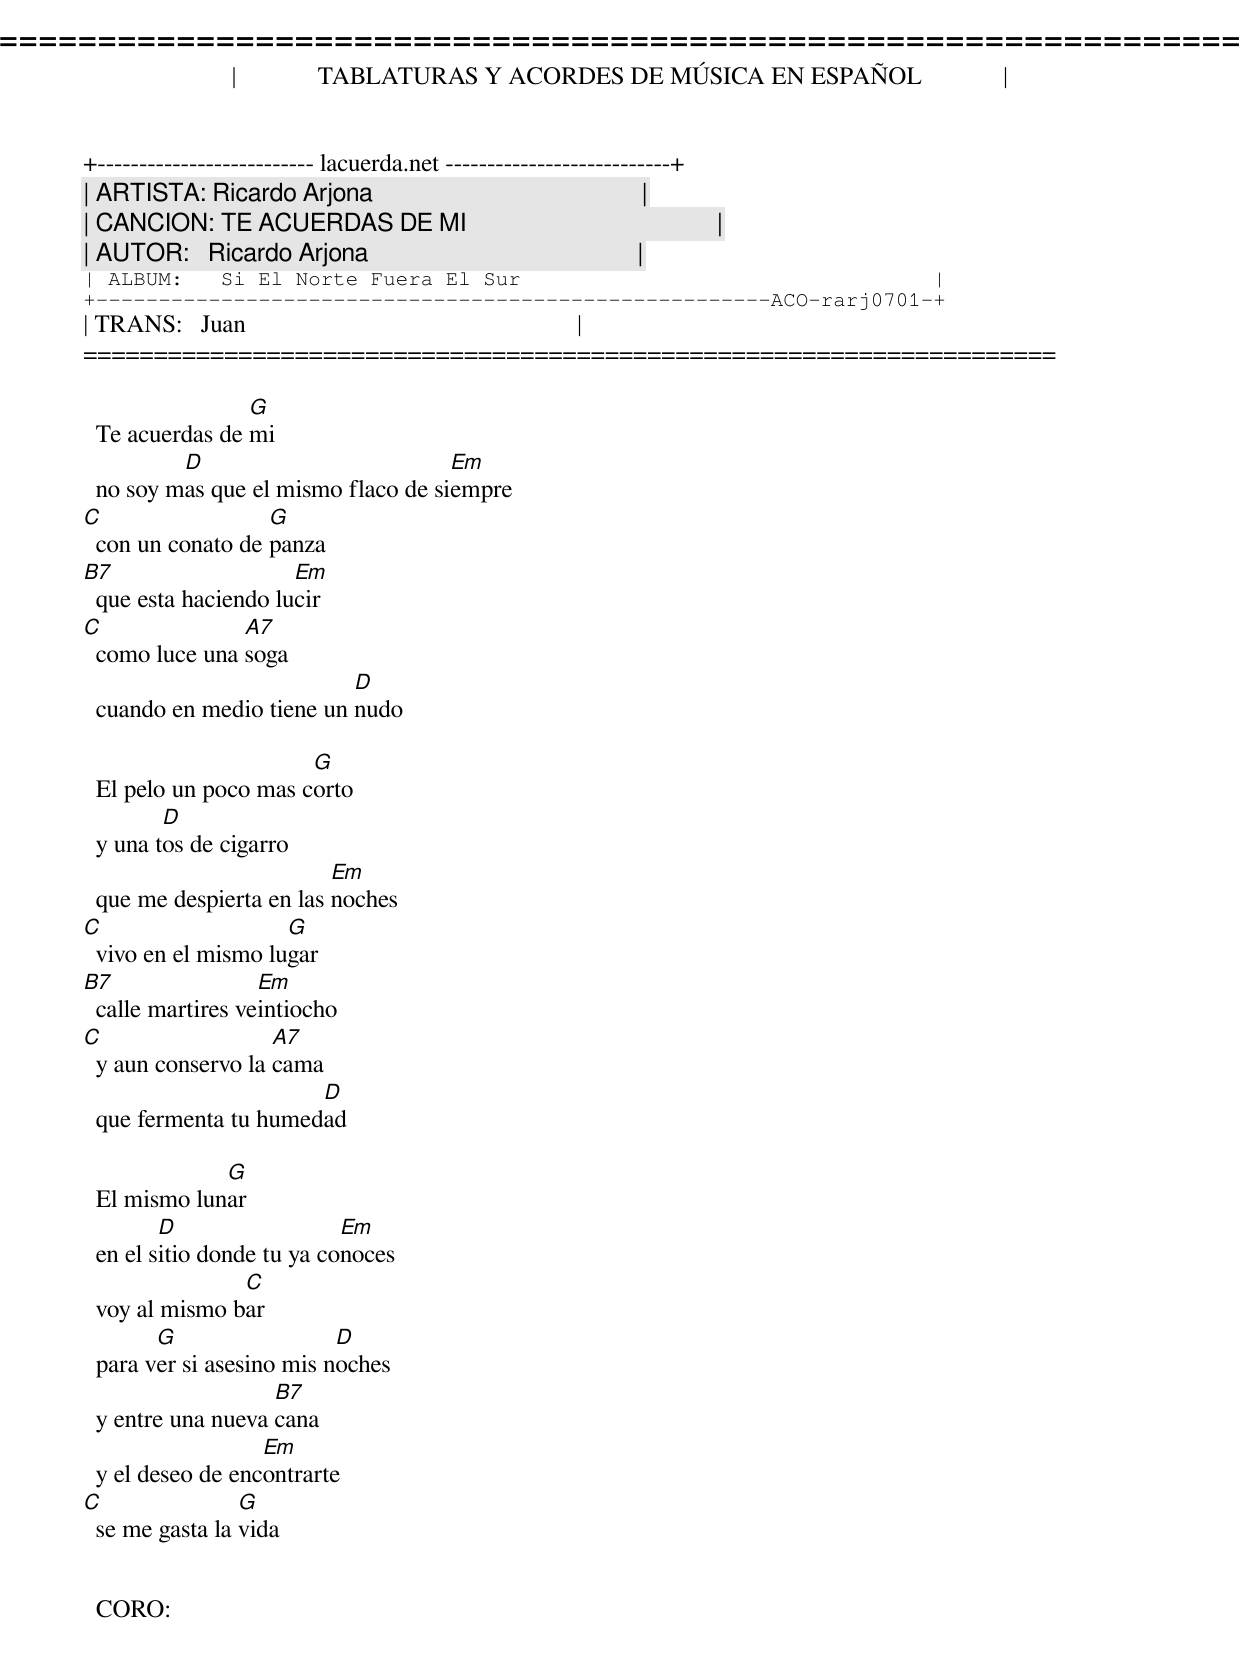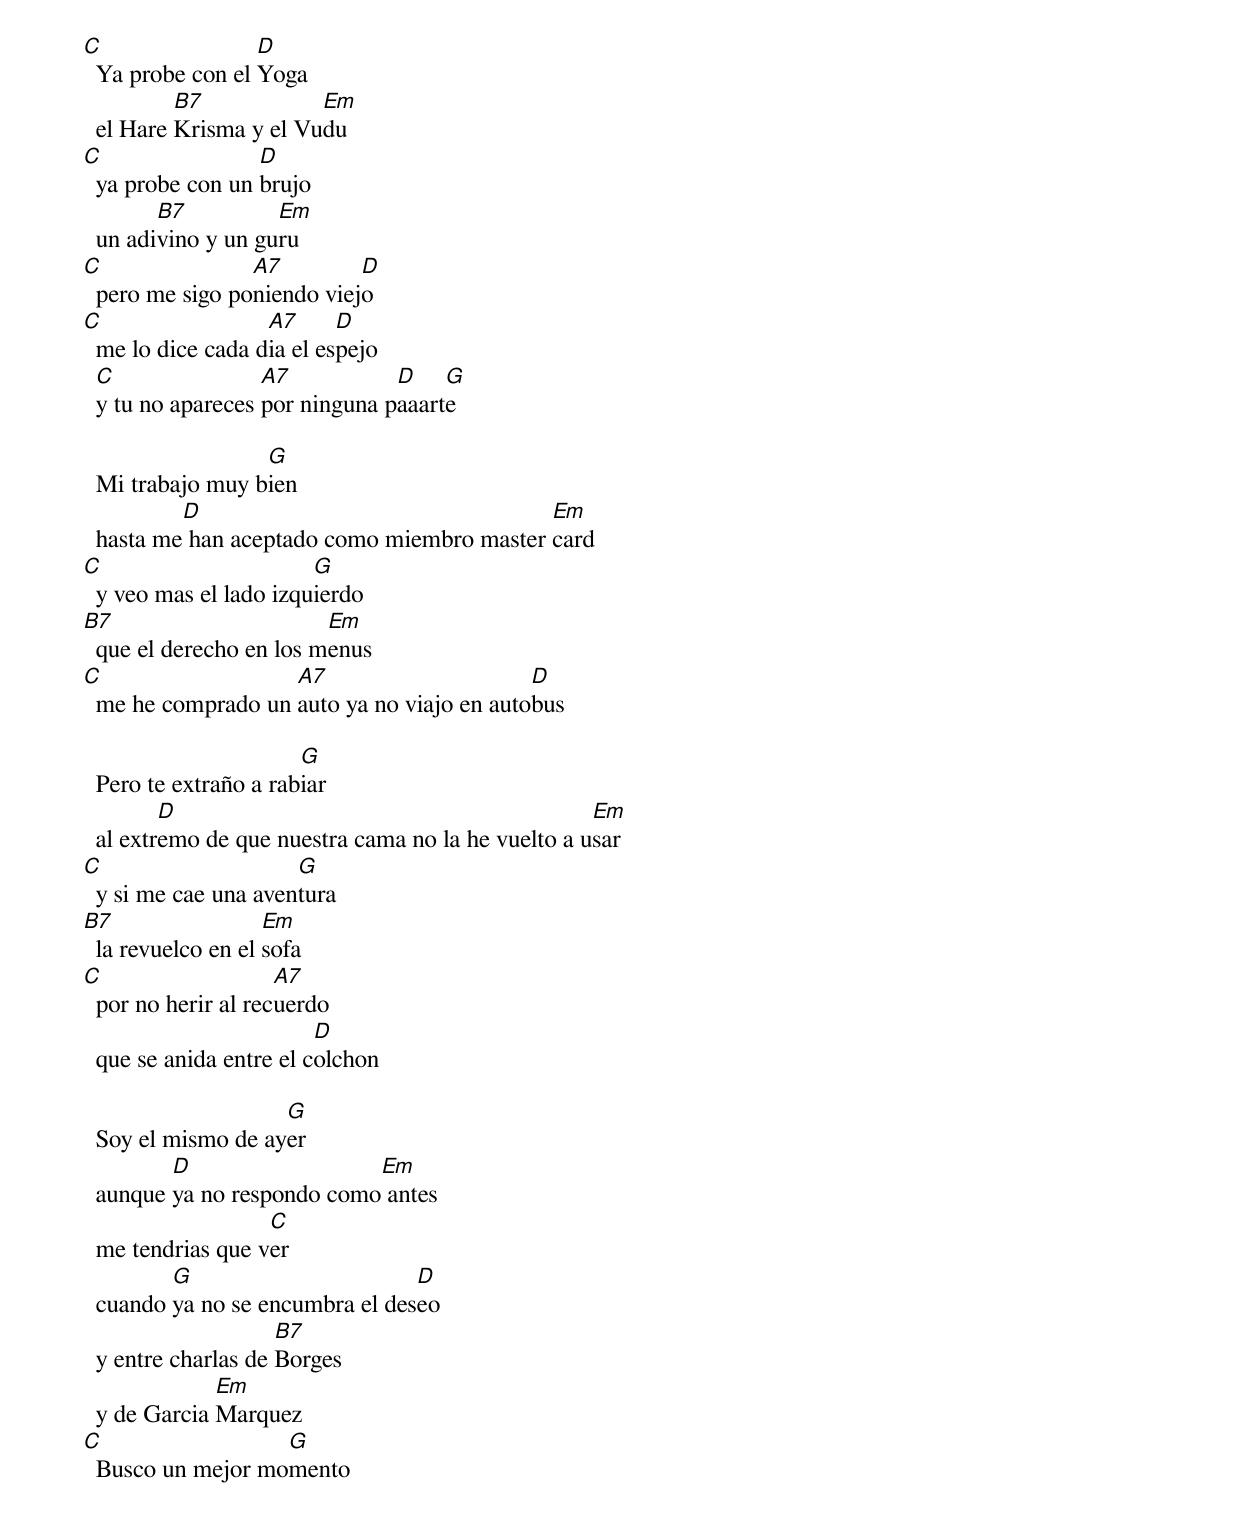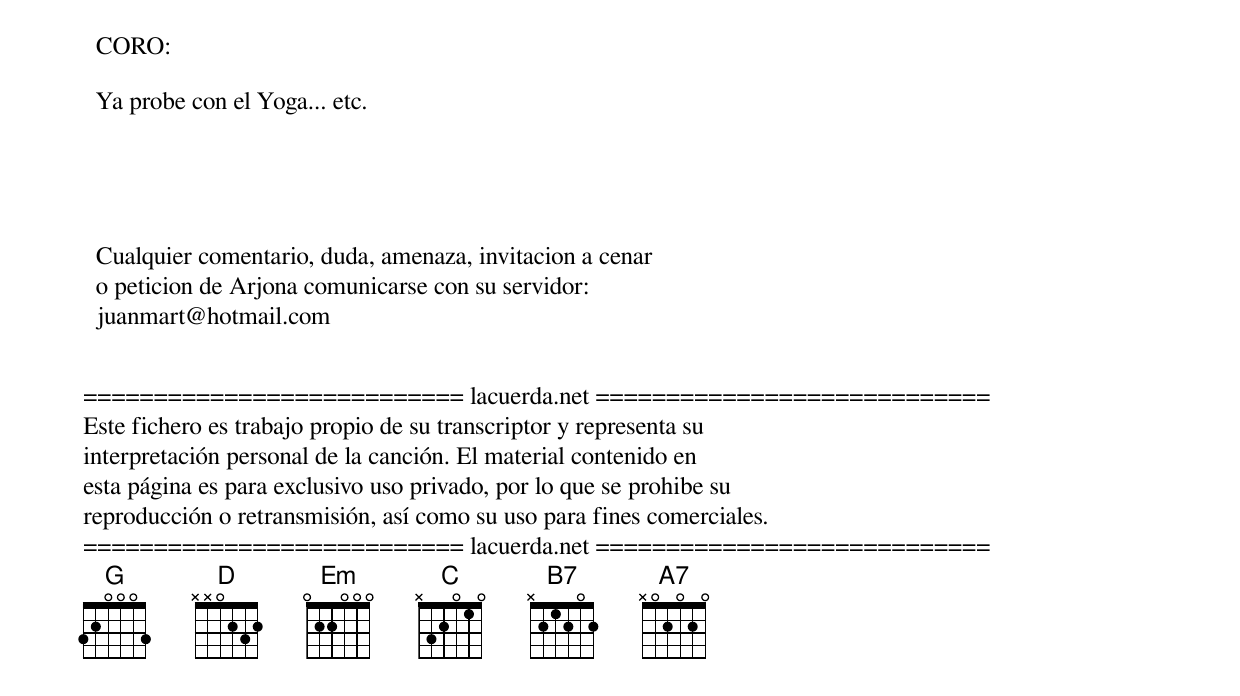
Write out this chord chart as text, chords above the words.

=====================================================================
|             TABLATURAS Y ACORDES DE MÚSICA EN ESPAÑOL             |
+-------------------------- lacuerda.net ---------------------------+
| ARTISTA: Ricardo Arjona                                           |
| CANCION: TE ACUERDAS DE MI                                        |
| AUTOR:   Ricardo Arjona                                           |
| ALBUM:   Si El Norte Fuera El Sur                                 |
+------------------------------------------------------ACO-rarj0701-+
| TRANS:   Juan                                                     |
=====================================================================

                 G
  Te acuerdas de mi
          D                          Em
  no soy mas que el mismo flaco de siempre
C                  G
  con un conato de panza
B7                    Em
  que esta haciendo lucir
C               A7
  como luce una soga
                           D
  cuando en medio tiene un nudo

                       G
  El pelo un poco mas corto
         D
  y una tos de cigarro
                          Em
  que me despierta en las noches
C                    G
  vivo en el mismo lugar
B7                 Em
  calle martires veintiocho
C                   A7
  y aun conservo la cama
                       D
  que fermenta tu humedad

              G
  El mismo lunar
         D                  Em
  en el sitio donde tu ya conoces
                C
  voy al mismo bar
        G                  D
  para ver si asesino mis noches
                    B7
  y entre una nueva cana
                   Em
  y el deseo de encontrarte
C                G
  se me gasta la vida


  CORO:

C                 D
  Ya probe con el Yoga
          B7            Em
  el Hare Krisma y el Vudu
C                 D
  ya probe con un brujo
        B7          Em
  un adivino y un guru
C                A7         D
  pero me sigo poniendo viejo
C                  A7      D
  me lo dice cada dia el espejo
  C                A7           D    G
  y tu no apareces por ninguna paaarte

                  G
  Mi trabajo muy bien
          D                                 Em
  hasta me han aceptado como miembro master card
C                       G
  y veo mas el lado izquierdo
B7                       Em
  que el derecho en los menus
C                   A7                      D
  me he comprado un auto ya no viajo en autobus

                       G
  Pero te extraño a rabiar
         D                                          Em
  al extremo de que nuestra cama no la he vuelto a usar
C                     G
  y si me cae una aventura
B7                  Em
  la revuelco en el sofa
C                    A7
  por no herir al recuerdo
                         D
  que se anida entre el colchon

                    G
  Soy el mismo de ayer
         D                  Em
  aunque ya no respondo como antes
                   C
  me tendrias que ver
         G                       D
  cuando ya no se encumbra el deseo
                     B7
  y entre charlas de Borges
              Em
  y de Garcia Marquez
C                  G
  Busco un mejor momento

  CORO:

  Ya probe con el Yoga... etc.





  Cualquier comentario, duda, amenaza, invitacion a cenar
  o peticion de Arjona comunicarse con su servidor:
  juanmart@hotmail.com


=========================== lacuerda.net ============================
Este fichero es trabajo propio de su transcriptor y representa su
interpretación personal de la canción. El material contenido en
esta página es para exclusivo uso privado, por lo que se prohibe su
reproducción o retransmisión, así como su uso para fines comerciales.
=========================== lacuerda.net ============================
